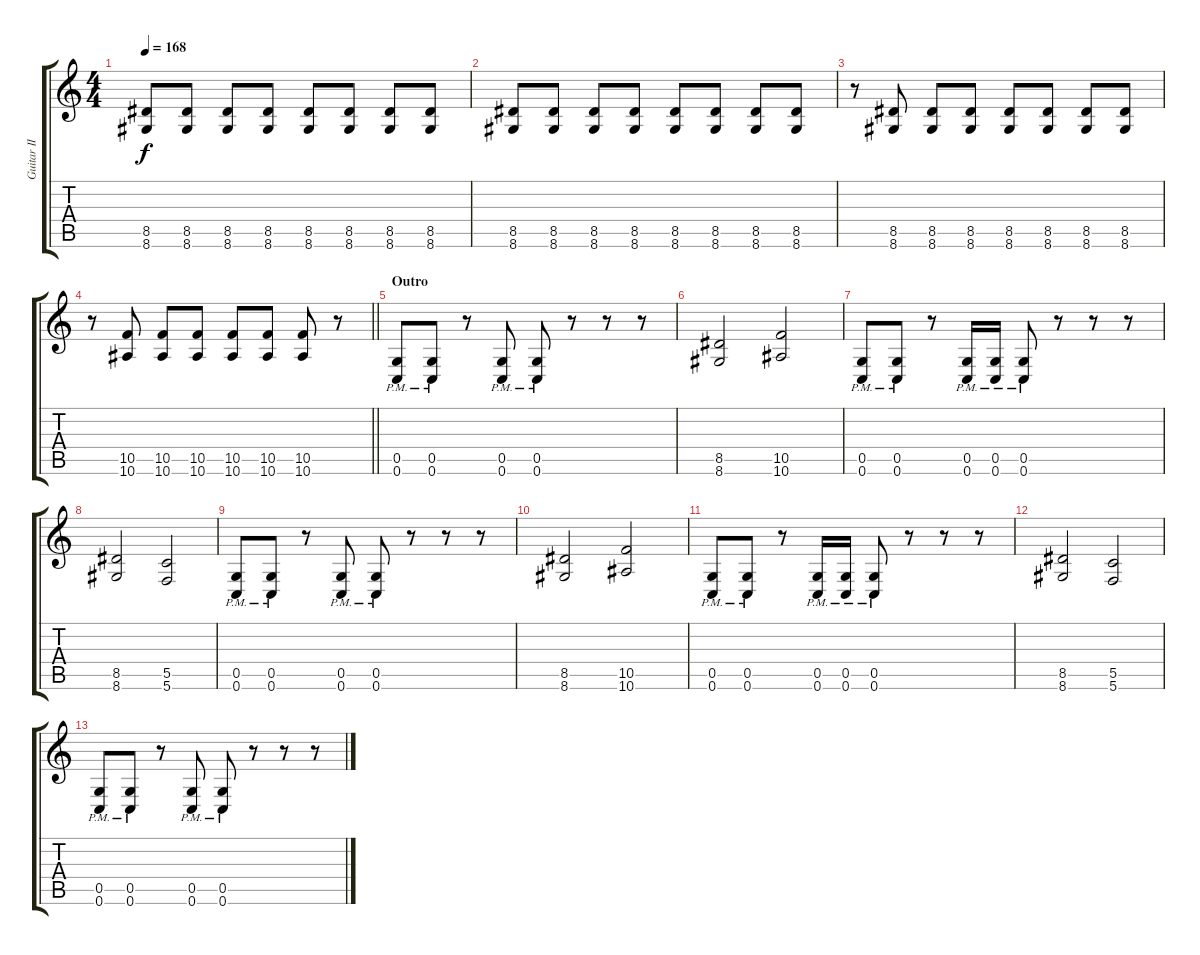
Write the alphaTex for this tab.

\track ("Guitar II" "Guitar II") {instrument overdrivenguitar}
\staff {score tabs}
\tuning (D4 A3 F3 C3 G2 C2) {hide}
\ts (4 4)
\tempo 168
\clef g2
\ks c
(8.5 8.6).8{dy f} (8.5 8.6).8 (8.5 8.6).8 (8.5 8.6).8 (8.5 8.6).8 (8.5 8.6).8 (8.5 8.6).8 (8.5 8.6).8 |
(8.5 8.6).8 (8.5 8.6).8 (8.5 8.6).8 (8.5 8.6).8 (8.5 8.6).8 (8.5 8.6).8 (8.5 8.6).8 (8.5 8.6).8 |
r.8 (8.5 8.6).8 (8.5 8.6).8 (8.5 8.6).8 (8.5 8.6).8 (8.5 8.6).8 (8.5 8.6).8 (8.5 8.6).8 |
\barLineRight lightlight
r.8 (10.5 10.6).8 (10.5 10.6).8 (10.5 10.6).8 (10.5 10.6).8 (10.5 10.6).8 (10.5 10.6).8 r.8 |
\section ("" "Outro")
(0.5{pm} 0.6{pm}).8 (0.5{pm} 0.6{pm}).8 r.8 (0.5{pm} 0.6{pm}).8 (0.5{pm} 0.6{pm}).8 r.8 r.8 r.8 |
(8.5 8.6).2 (10.5 10.6).2 |
(0.5{pm} 0.6{pm}).8 (0.5{pm} 0.6{pm}).8 r.8 (0.5{pm} 0.6{pm}).16 (0.5{pm} 0.6{pm}).16 (0.5{pm} 0.6{pm}).8 r.8 r.8 r.8 |
(8.5 8.6).2 (5.5 5.6).2 |
(0.5{pm} 0.6{pm}).8 (0.5{pm} 0.6{pm}).8 r.8 (0.5{pm} 0.6{pm}).8 (0.5{pm} 0.6{pm}).8 r.8 r.8 r.8 |
(8.5 8.6).2 (10.5 10.6).2 |
(0.5{pm} 0.6{pm}).8 (0.5{pm} 0.6{pm}).8 r.8 (0.5{pm} 0.6{pm}).16 (0.5{pm} 0.6{pm}).16 (0.5{pm} 0.6{pm}).8 r.8 r.8 r.8 |
(8.5 8.6).2 (5.5 5.6).2 |
(0.5{pm} 0.6{pm}).8 (0.5{pm} 0.6{pm}).8 r.8 (0.5{pm} 0.6{pm}).8 (0.5{pm} 0.6{pm}).8 r.8 r.8 r.8
